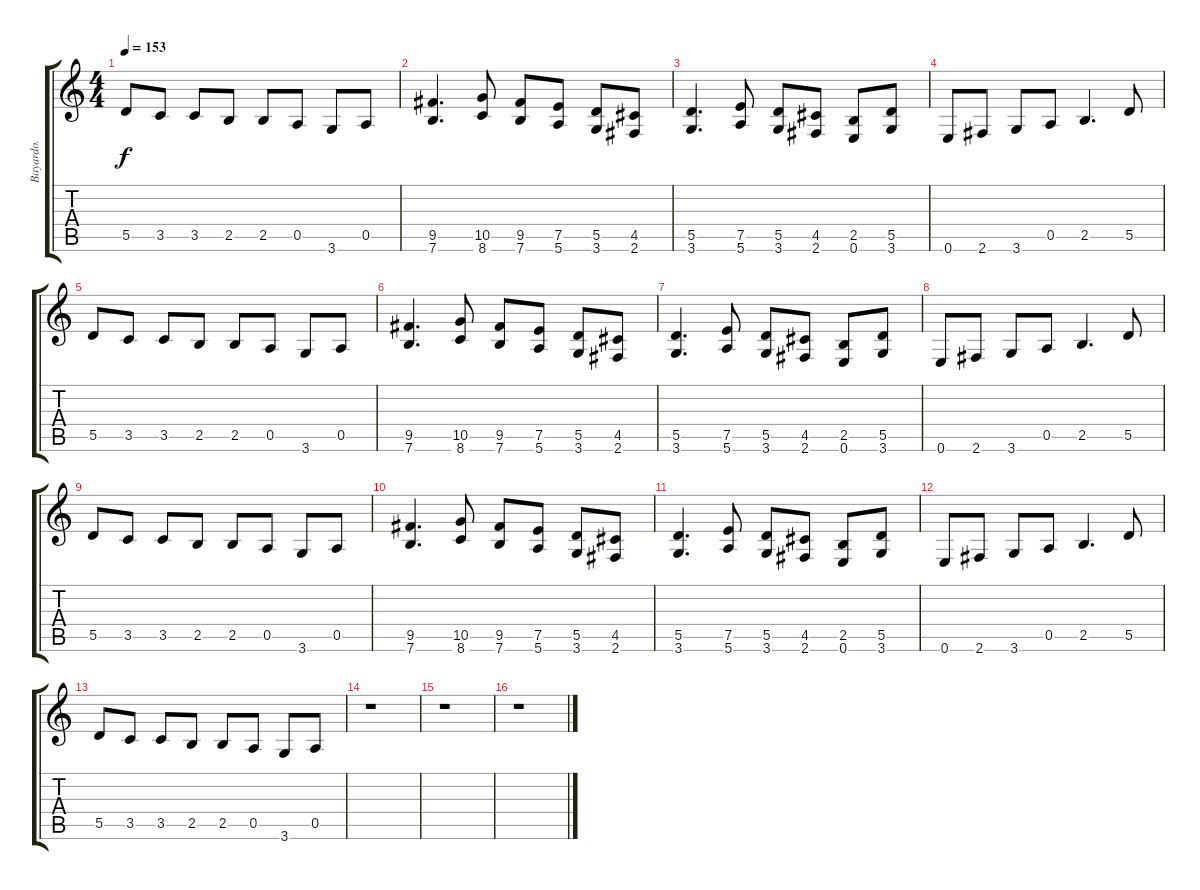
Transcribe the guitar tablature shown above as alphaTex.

\track ("Bayardo." "Bayardo.") {instrument overdrivenguitar}
\staff {score tabs}
\tuning (E4 B3 G3 D3 A2 E2) {hide}
\ts (4 4)
\tempo 153
\clef g2
\ks c
5.5.8{dy f} 3.5.8 3.5.8 2.5.8 2.5.8 0.5.8 3.6.8 0.5.8 |
(9.5 7.6).4{d} (10.5 8.6).8 (9.5 7.6).8 (7.5 5.6).8 (5.5 3.6).8 (4.5 2.6).8 |
(5.5 3.6).4{d} (7.5 5.6).8 (5.5 3.6).8 (4.5 2.6).8 (2.5 0.6).8 (5.5 3.6).8 |
0.6.8 2.6.8 3.6.8 0.5.8 2.5.4{d} 5.5.8 |
5.5.8 3.5.8 3.5.8 2.5.8 2.5.8 0.5.8 3.6.8 0.5.8 |
(9.5 7.6).4{d} (10.5 8.6).8 (9.5 7.6).8 (7.5 5.6).8 (5.5 3.6).8 (4.5 2.6).8 |
(5.5 3.6).4{d} (7.5 5.6).8 (5.5 3.6).8 (4.5 2.6).8 (2.5 0.6).8 (5.5 3.6).8 |
0.6.8 2.6.8 3.6.8 0.5.8 2.5.4{d} 5.5.8 |
5.5.8 3.5.8 3.5.8 2.5.8 2.5.8 0.5.8 3.6.8 0.5.8 |
(9.5 7.6).4{d} (10.5 8.6).8 (9.5 7.6).8 (7.5 5.6).8 (5.5 3.6).8 (4.5 2.6).8 |
(5.5 3.6).4{d} (7.5 5.6).8 (5.5 3.6).8 (4.5 2.6).8 (2.5 0.6).8 (5.5 3.6).8 |
0.6.8 2.6.8 3.6.8 0.5.8 2.5.4{d} 5.5.8 |
5.5.8 3.5.8 3.5.8 2.5.8 2.5.8 0.5.8 3.6.8 0.5.8 |
r.1 |
r.1 |
r.1
